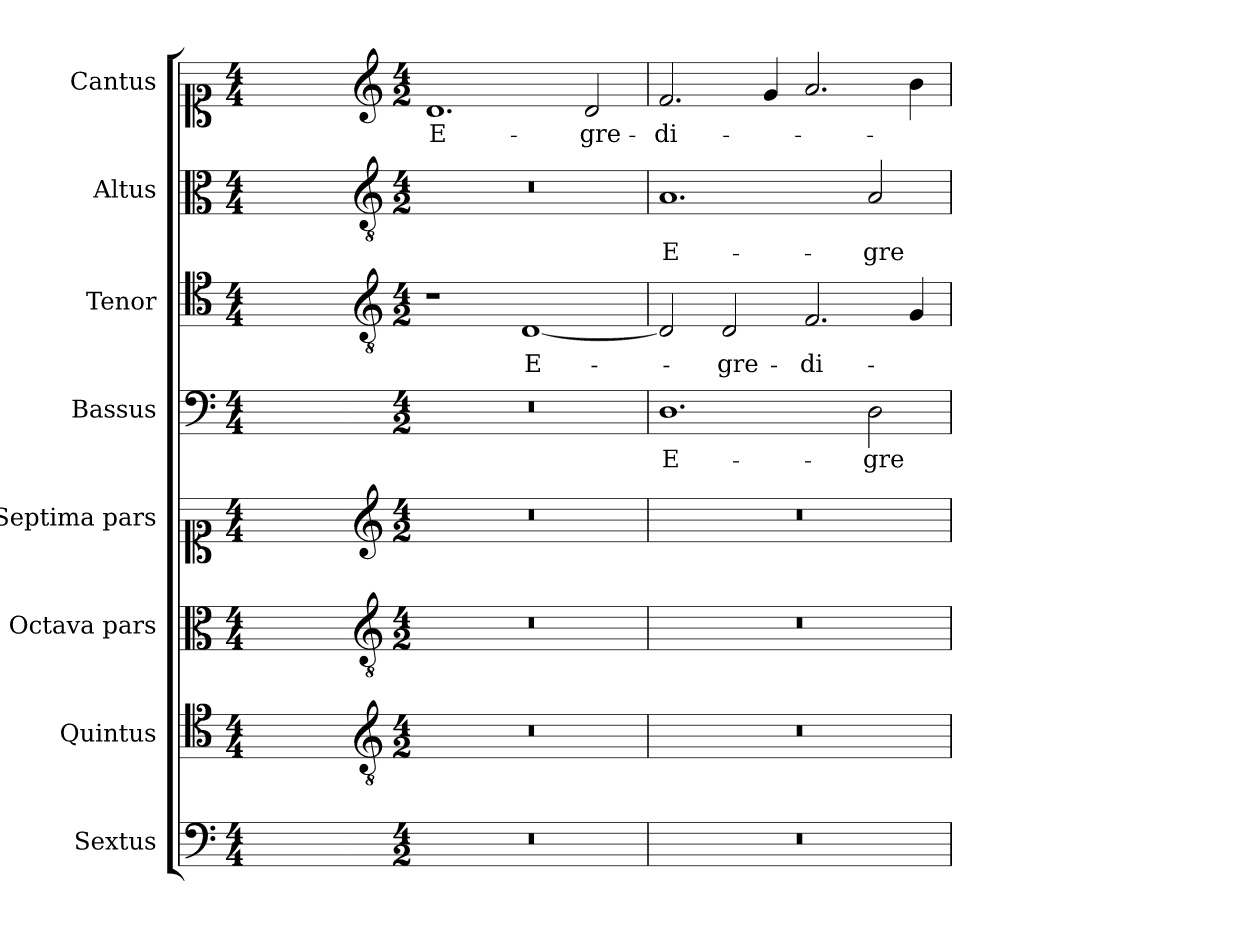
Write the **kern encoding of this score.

**kern	**kern	**kern	**kern	**kern	**text	**kern	**text	**kern	**text	**kern	**text
*part8	*part7	*part6	*part5	*part4	*part4	*part3	*part3	*part2	*part2	*part1	*part1
*staff8	*staff7	*staff6	*staff5	*staff4	*staff4	*staff3	*staff3	*staff2	*staff2	*staff1	*staff1
*I"Sextus	*I"Quintus	*I"Octava pars	*I"Septima pars	*I"Bassus	*	*I"Tenor	*	*I"Altus	*	*I"Cantus	*
*	*I'Q.	*	*	*I'B.	*	*I'T.	*	*I'A.	*	*I'C.	*
!!LO:PB:g=z
*clefF4	*clefC4	*clefC3	*clefC1	*clefF4	*	*clefC4	*	*clefC3	*	*clefC1	*
*	*ITrd7c12	*ITrd7c12	*	*	*	*ITrd7c12	*	*ITrd7c12	*	*	*
*k[]	*k[]	*k[]	*k[]	*k[]	*	*k[]	*	*k[]	*	*k[]	*
*C:	*C:	*C:	*C:	*C:	*	*C:	*	*C:	*	*C:	*
*M4/4	*M4/4	*M4/4	*M4/4	*M4/4	*	*M4/4	*	*M4/4	*	*M4/4	*
=1	=1	=1	=1	=1	=1	=1	=1	=1	=1	=1	=1
1ryy	1ryy	1ryy	1ryy	1ryy	.	1ryy	.	1ryy	.	1ryy	.
=2-	=2-	=2-	=2-	=2-	=2-	=2-	=2-	=2-	=2-	=2-	=2-
*	*clefGv2	*clefGv2	*clefG2	*	*	*clefGv2	*	*clefGv2	*	*clefG2	*
*M4/2	*M4/2	*M4/2	*M4/2	*M4/2	*	*M4/2	*	*M4/2	*	*M4/2	*
!LO:N:vis=1	!LO:N:vis=1	!LO:N:vis=1	!LO:N:vis=1	!LO:N:vis=1	!	!	!	!LO:N:vis=1	!	!	!
!	!	!	!	!	!	!	!	!	!	!	!LO:LY:b:color=#000000
0r	0r	0r	0r	0r	.	1r	.	0r	.	1.di	E-
!	!	!	!	!	!	!	!LO:LY:b:color=#000000	!	!	!	!
.	.	.	.	.	.	[<1DDi	E-	.	.	.	.
!	!	!	!	!	!	!	!	!	!	!	!LO:LY:b:color=#000000
.	.	.	.	.	.	.	.	.	.	2di/	-gre-
=3	=3	=3	=3	=3	=3	=3	=3	=3	=3	=3	=3
!LO:N:vis=1	!LO:N:vis=1	!LO:N:vis=1	!LO:N:vis=1	!	!	!	!	!	!	!	!
!	!	!	!	!	!LO:LY:b:color=#000000	!	!	!	!	!	!
!	!	!	!	!	!	!	!	!	!LO:LY:b:color=#000000	!	!
!	!	!	!	!	!	!	!	!	!	!	!LO:LY:b:color=#000000
0r	0r	0r	0r	1.Di	E-	2DDi/]	.	1.AAi	E-	2.fi/	-di-
!	!	!	!	!	!	!	!LO:LY:b:color=#000000	!	!	!	!
.	.	.	.	.	.	2DDi/	-gre-	.	.	.	.
.	.	.	.	.	.	.	.	.	.	4gi/	.
!	!	!	!	!	!	!	!LO:LY:b:color=#000000	!	!	!	!
.	.	.	.	.	.	2.FFi/	-di-	.	.	2.ai/	.
!	!	!	!	!	!LO:LY:b:color=#000000	!	!	!	!	!	!
!	!	!	!	!	!	!	!	!	!LO:LY:b:color=#000000	!	!
.	.	.	.	2Di\	-gre-	.	.	2AAi/	-gre-	.	.
.	.	.	.	.	.	4GGi/	.	.	.	4bi\	.
=	=	=	=	=	=	=	=	=	=	=	=
*-	*-	*-	*-	*-	*-	*-	*-	*-	*-	*-	*-
